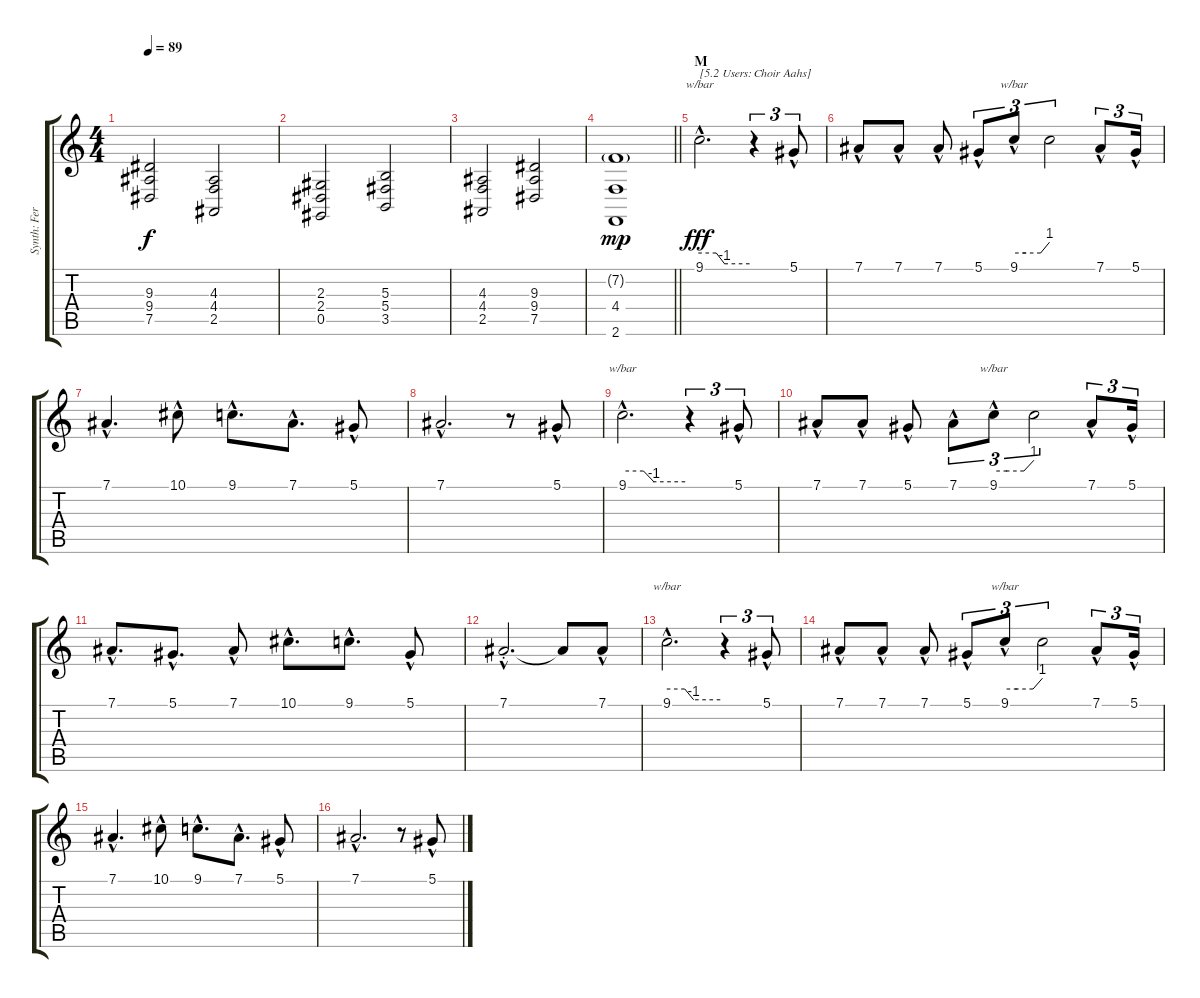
\track ("Synth: Ferdy" "Synth: Fer") {instrument choiraahs}
\staff {score tabs}
\tuning (Eb4 Bb3 Gb3 Db3 Ab2 Eb2) {hide}
\ts (4 4)
\tempo 89
\clef g2
\ks c
(9.3 9.4 7.5).2{dy f} (4.3 4.4 2.5).2 |
(2.3 2.4 0.5).2 (5.3 5.4 3.5).2 |
(4.3 4.4 2.5).2 (9.3 9.4 7.5).2 |
\barLineRight lightlight
(7.2{g} 4.4 2.6).1{dy mp} |
\section ("" "M")
9.1{hac}.2{d tbe (custom default 0 0 20 0 30 -4 60 -4) txt "[5.2 Users: Choir Aahs]" dy fff volume 11 instrument choiraahs} r.4{tu (3 2)} 5.1{hac}.8{tu (3 2)} |
7.1{hac}.8 7.1{hac}.8 7.1{hac}.8 5.1{hac}.8{tu (3 2)} 9.1{hac}.8{tu (3 2) tbe (custom default 0 0 20 0 45 0 60 4)} 9.1{t}.2{tu (3 2)} 7.1{hac}.8{tu (3 2)} 5.1{hac}.16{tu (3 2)} |
7.1{hac}.4{d} 10.1{hac}.8 9.1{hac}.8{d} 7.1{hac}.8{d} 5.1{hac}.8 |
7.1{hac}.2{d} r.8 5.1{hac}.8 |
9.1{hac}.2{d tbe (custom default 0 0 20 0 30 -4 60 -4)} r.4{tu (3 2)} 5.1{hac}.8{tu (3 2)} |
7.1{hac}.8 7.1{hac}.8 5.1{hac}.8 7.1{hac}.8{tu (3 2)} 9.1{hac}.8{tu (3 2) tbe (custom default 0 0 20 0 45 0 60 4)} 9.1{t}.2{tu (3 2)} 7.1{hac}.8{tu (3 2)} 5.1{hac}.16{tu (3 2)} |
7.1{hac}.8{d} 5.1{hac}.8{d} 7.1{hac}.8 10.1{hac}.8{d} 9.1{hac}.8{d} 5.1{hac}.8 |
7.1{hac st}.2{d} 7.1{t}.8 7.1{hac}.8 |
9.1{hac}.2{d tbe (custom default 0 0 20 0 30 -4 60 -4)} r.4{tu (3 2)} 5.1{hac}.8{tu (3 2)} |
7.1{hac}.8 7.1{hac}.8 7.1{hac}.8 5.1{hac}.8{tu (3 2)} 9.1{hac}.8{tu (3 2) tbe (custom default 0 0 20 0 45 0 60 4)} 9.1{t}.2{tu (3 2)} 7.1{hac}.8{tu (3 2)} 5.1{hac}.16{tu (3 2)} |
7.1{hac}.4{d} 10.1{hac}.8 9.1{hac}.8{d} 7.1{hac}.8{d} 5.1{hac}.8 |
7.1{hac}.2{d} r.8 5.1{hac}.8
